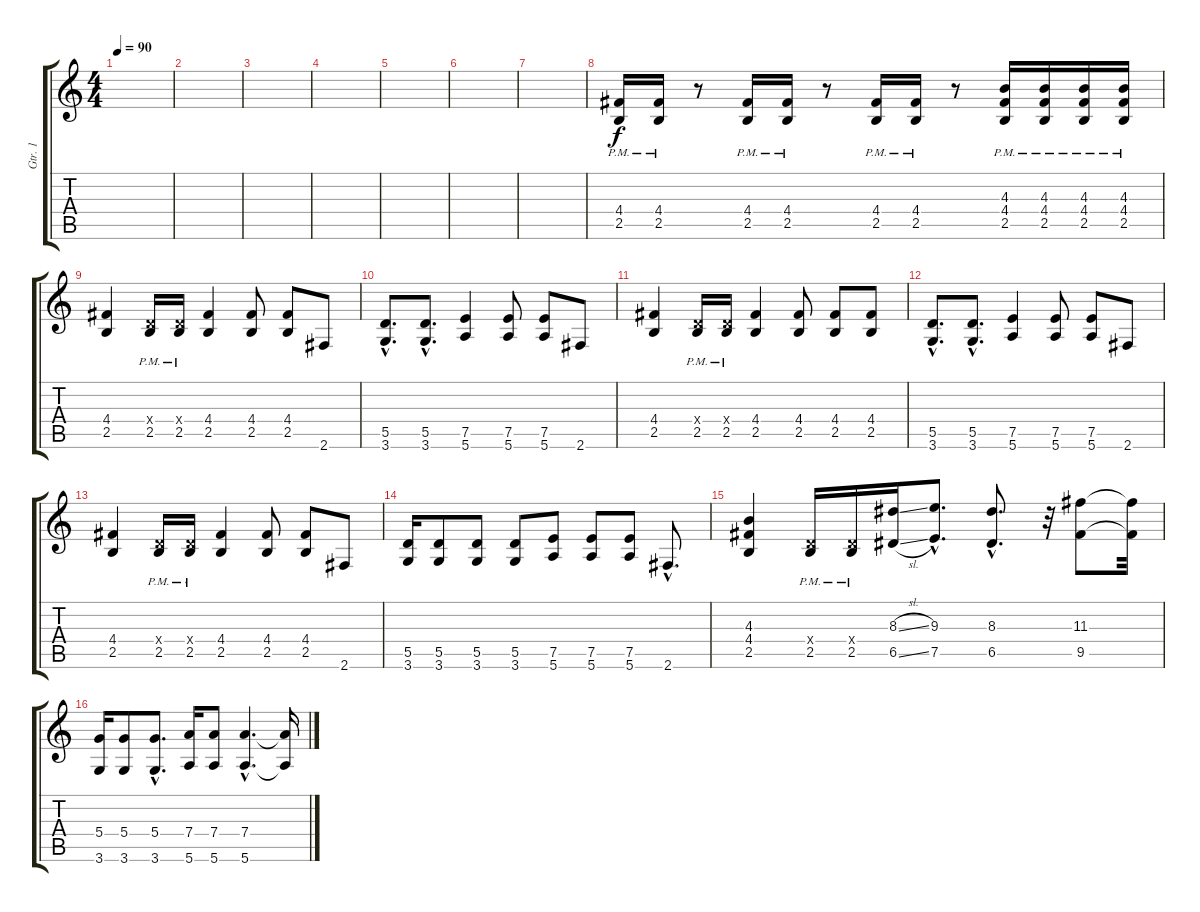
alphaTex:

\track ("Gtr. 1" "Gtr. 1") {instrument distortionguitar}
\staff {score tabs}
\tuning (E4 B3 G3 D3 A2 E2) {hide}
\ts (4 4)
\tempo 90
\clef g2
\ks c
|
|
|
|
|
|
|
(4.4{pm} 2.5{pm}).16{volume 12} (4.4{pm} 2.5{pm}).16 r.8 (4.4{pm} 2.5{pm}).16 (4.4{pm} 2.5{pm}).16 r.8 (4.4{pm} 2.5{pm}).16 (4.4{pm} 2.5{pm}).16 r.8 (4.3 4.4{pm} 2.5{pm}).16 (4.3 4.4{pm} 2.5{pm}).16 (4.3 4.4{pm} 2.5{pm}).16 (4.3 4.4{pm} 2.5{pm}).16 |
(4.4 2.5).4 (0.4{x} 2.5{pm}).16 (0.4{x} 2.5{pm}).16 (4.4 2.5).4 (4.4 2.5).8 (4.4 2.5).8 2.6.8 |
(5.5{hac} 3.6{hac}).8{d} (5.5{hac} 3.6{hac}).8{d} (7.5 5.6).4 (7.5 5.6).8 (7.5 5.6).8 2.6.8 |
(4.4 2.5).4 (0.4{x} 2.5{pm}).16 (0.4{x} 2.5{pm}).16 (4.4 2.5).4 (4.4 2.5).8 (4.4 2.5).8 (4.4 2.5).8 |
(5.5{hac} 3.6{hac}).8{d} (5.5{hac} 3.6{hac}).8{d} (7.5 5.6).4 (7.5 5.6).8 (7.5 5.6).8 2.6.8 |
(4.4 2.5).4 (0.4{x} 2.5{pm}).16 (0.4{x} 2.5{pm}).16 (4.4 2.5).4 (4.4 2.5).8 (4.4 2.5).8 2.6.8 |
(5.5 3.6).16 (5.5 3.6).8 (5.5 3.6).8 (5.5 3.6).8 (7.5 5.6).8 (7.5 5.6).8 (7.5 5.6).8 2.6{hac}.8{d} |
(4.3 4.4 2.5).4 (0.4{x} 2.5{pm}).16 (0.4{x} 2.5{pm}).16 (8.3{sl} 6.5{sl}).16 (9.3{hac} 7.5{hac}).8{d} (8.3{hac} 6.5{hac}).8{d} r.32 (11.3 9.5).8 (11.3{t} 9.5{t}).32 |
(5.4 3.6).16 (5.4 3.6).8 (5.4{hac} 3.6{hac}).8{d} (7.4 5.6).16 (7.4 5.6).8 (7.4{hac} 5.6{hac}).4{d} (7.4{t} 5.6{t}).16
